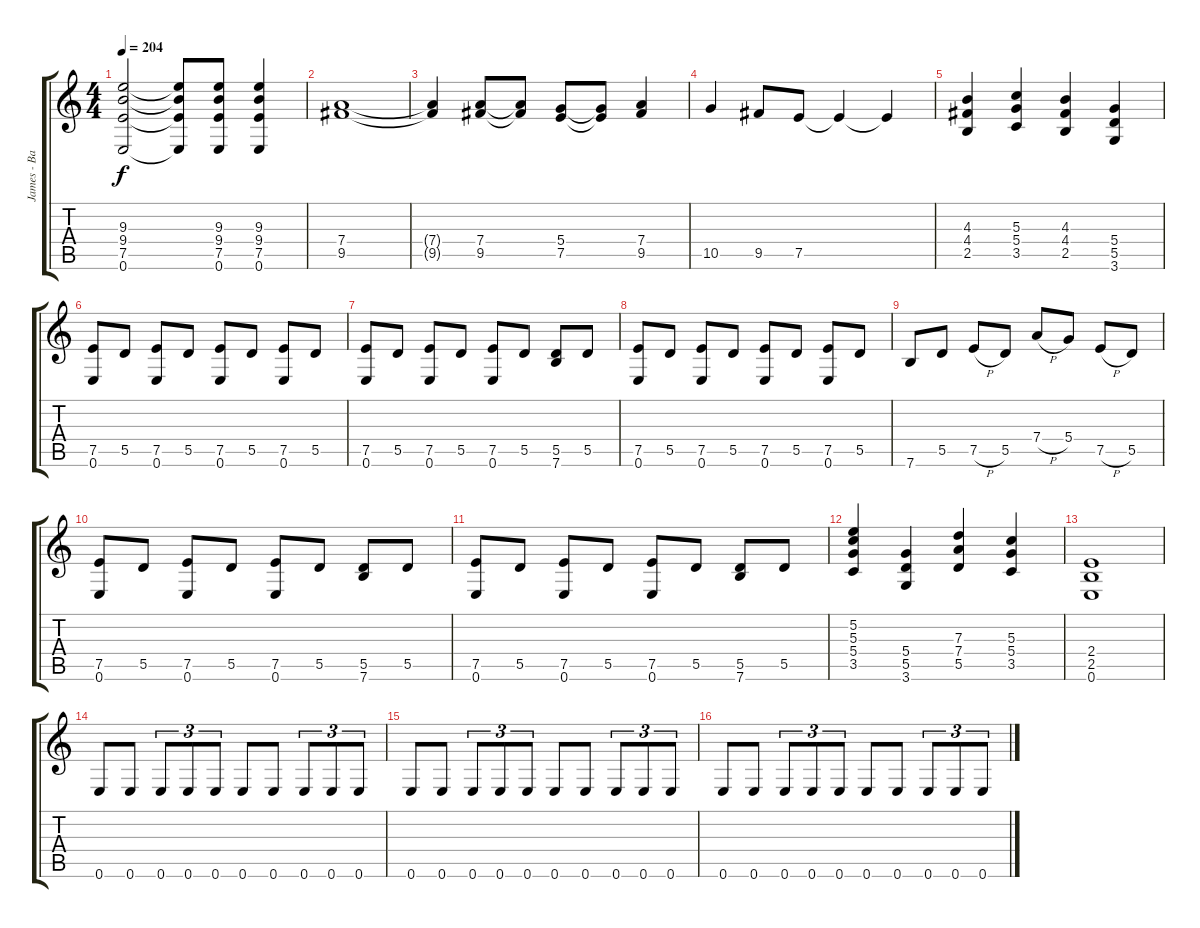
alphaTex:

\track ("James - Back Guitar" "James - Ba") {instrument overdrivenguitar}
\staff {score tabs}
\tuning (E4 B3 G3 D3 A2 E2) {hide}
\ts (4 4)
\tempo 204
\clef g2
\ks c
(9.3{t} 9.4{t} 7.5{t} 0.6{t}).2{dy f} (9.3{t} 9.4{t} 7.5{t} 0.6{t}).8 (9.3 9.4 7.5 0.6).8 (9.3 9.4 7.5 0.6).4 |
(7.4 9.5).1 |
(7.4{t} 9.5{t}).4 (7.4 9.5).8 (7.4{t} 9.5{t}).8 (5.4 7.5).8 (5.4{t} 7.5{t}).8 (7.4 9.5).4 |
10.5.4 9.5.8 7.5.8 7.5{t}.4 7.5{t}.4 |
(4.3 4.4 2.5).4 (5.3 5.4 3.5).4 (4.3 4.4 2.5).4 (5.4 5.5 3.6).4 |
(7.5 0.6).8 5.5.8 (7.5 0.6).8 5.5.8 (7.5 0.6).8 5.5.8 (7.5 0.6).8 5.5.8 |
(7.5 0.6).8 5.5.8 (7.5 0.6).8 5.5.8 (7.5 0.6).8 5.5.8 (5.5 7.6).8 5.5.8 |
(7.5 0.6).8 5.5.8 (7.5 0.6).8 5.5.8 (7.5 0.6).8 5.5.8 (7.5 0.6).8 5.5.8 |
7.6.8 5.5.8 7.5{h}.8 5.5.8 7.4{h}.8 5.4.8 7.5{h}.8 5.5.8 |
(7.5 0.6).8 5.5.8 (7.5 0.6).8 5.5.8 (7.5 0.6).8 5.5.8 (5.5 7.6).8 5.5.8 |
(7.5 0.6).8 5.5.8 (7.5 0.6).8 5.5.8 (7.5 0.6).8 5.5.8 (5.5 7.6).8 5.5.8 |
(5.2 5.3 5.4 3.5).4 (5.4 5.5 3.6).4 (7.3 7.4 5.5).4 (5.3 5.4 3.5).4 |
(2.4 2.5 0.6).1 |
0.6.8 0.6.8 0.6.8{tu (3 2)} 0.6.8{tu (3 2)} 0.6.8{tu (3 2)} 0.6.8 0.6.8 0.6.8{tu (3 2)} 0.6.8{tu (3 2)} 0.6.8{tu (3 2)} |
0.6.8 0.6.8 0.6.8{tu (3 2)} 0.6.8{tu (3 2)} 0.6.8{tu (3 2)} 0.6.8 0.6.8 0.6.8{tu (3 2)} 0.6.8{tu (3 2)} 0.6.8{tu (3 2)} |
0.6.8 0.6.8 0.6.8{tu (3 2)} 0.6.8{tu (3 2)} 0.6.8{tu (3 2)} 0.6.8 0.6.8 0.6.8{tu (3 2)} 0.6.8{tu (3 2)} 0.6.8{tu (3 2)}
